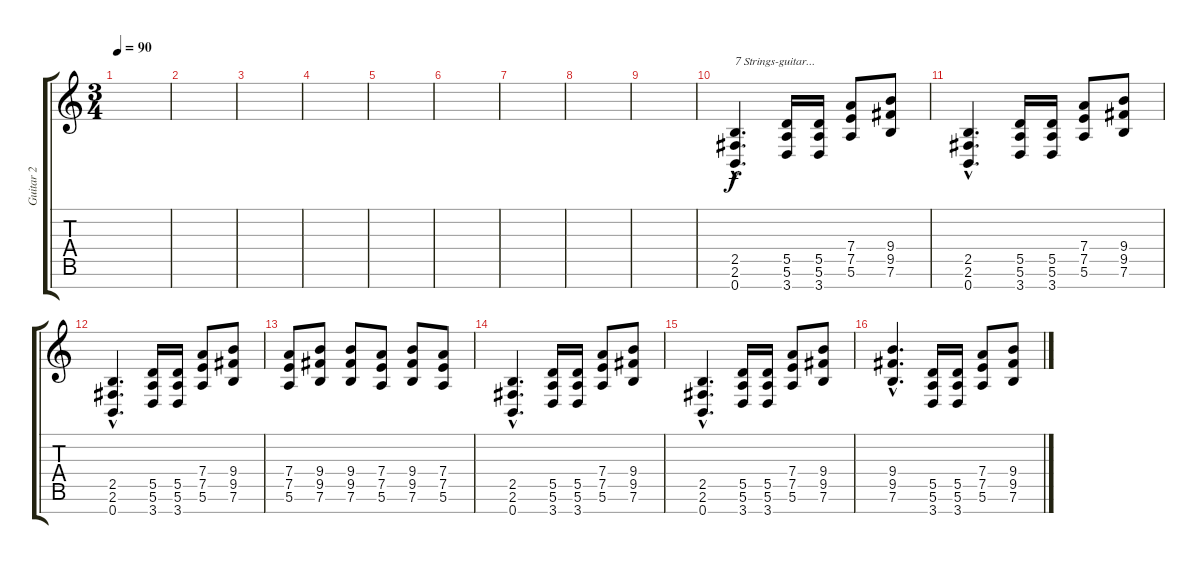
\track ("Guitar 2" "Guitar 2") {instrument distortionguitar}
\staff {score tabs}
\tuning (E4 B3 G3 D3 A2 E2 B1) {hide}
\ts (3 4)
\tempo 90
\clef g2
\ks c
|
|
|
|
|
|
|
|
|
(2.5{hac} 2.6{hac} 0.7{hac}).4{d txt "7 Strings-guitar..."} (5.5 5.6 3.7).16 (5.5 5.6 3.7).16 (7.4 7.5 5.6).8 (9.4 9.5 7.6).8 |
(2.5{hac} 2.6{hac} 0.7{hac}).4{d} (5.5 5.6 3.7).16 (5.5 5.6 3.7).16 (7.4 7.5 5.6).8 (9.4 9.5 7.6).8 |
(2.5{hac} 2.6{hac} 0.7{hac}).4{d} (5.5 5.6 3.7).16 (5.5 5.6 3.7).16 (7.4 7.5 5.6).8 (9.4 9.5 7.6).8 |
(7.4 7.5 5.6).8 (9.4 9.5 7.6).8 (9.4 9.5 7.6).8 (7.4 7.5 5.6).8 (9.4 9.5 7.6).8 (7.4 7.5 5.6).8 |
(2.5{hac} 2.6{hac} 0.7{hac}).4{d} (5.5 5.6 3.7).16 (5.5 5.6 3.7).16 (7.4 7.5 5.6).8 (9.4 9.5 7.6).8 |
(2.5{hac} 2.6{hac} 0.7{hac}).4{d} (5.5 5.6 3.7).16 (5.5 5.6 3.7).16 (7.4 7.5 5.6).8 (9.4 9.5 7.6).8 |
(9.4{hac} 9.5{hac} 7.6{hac}).4{d} (5.5 5.6 3.7).16 (5.5 5.6 3.7).16 (7.4 7.5 5.6).8 (9.4 9.5 7.6).8
